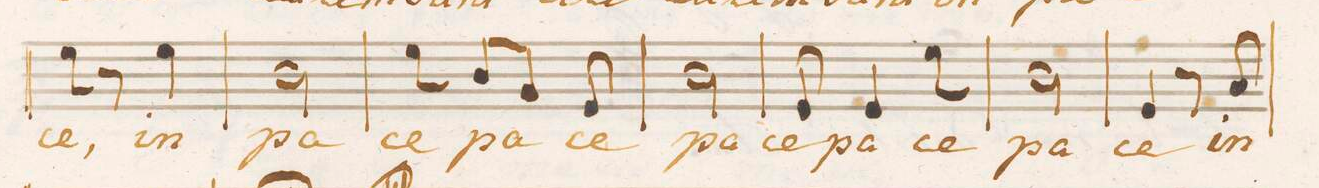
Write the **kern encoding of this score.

**kern	**text	**dynam
*I"Basso.	*	*
*clefF4	*	*
*k[f#]	*	*
*M2/4	*	*
8G\	-ce,	.
8r	.	.
4G\	in	.
=49	=49	=49
2D\	pa-	.
=50	=50	=50
8G\	-ce	.
8D/L	pa-	.
8BB/J	.	.
8GG/	-ce	.
=51	=51	=51
2D\	pa-	.
=52	=52	=52
8GG/	-ce	.
4GG/	pa-	.
8G\	-ce	.
=53	=53	=53
2D\	pa-	.
=54	=54	=54
4GG/	-ce	.
8r	.	.
8C/	in	.
=55	=55	=55
*-	*-	*-
